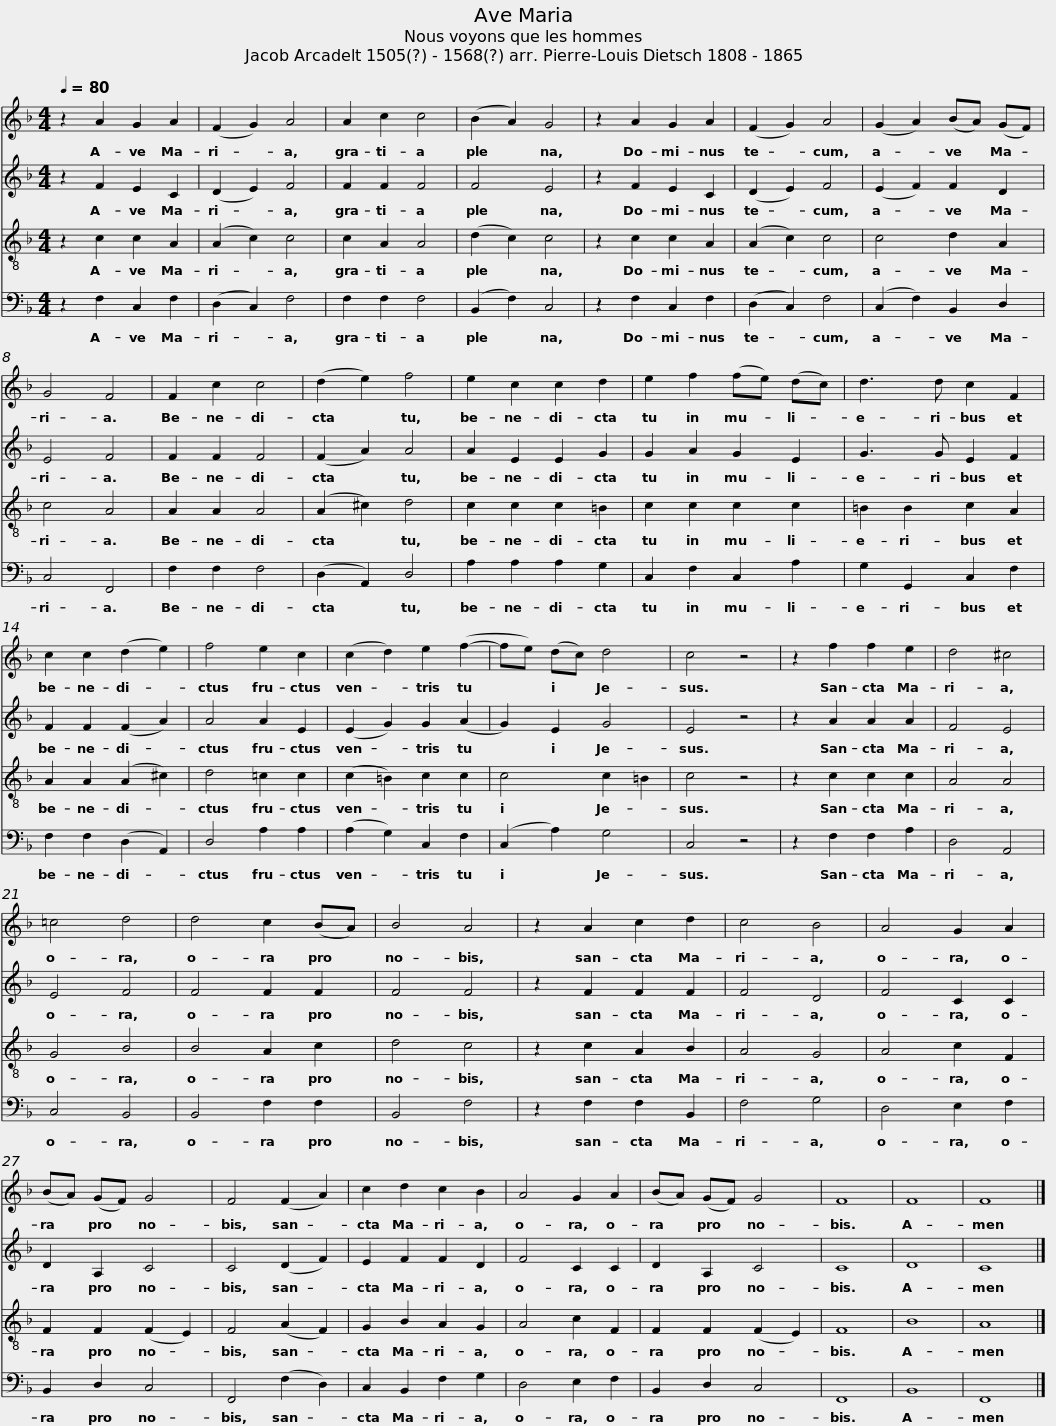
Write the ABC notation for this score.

X:1
%%score 1 2 3 4
L:1/8
Q:1/4=80
M:4/4
I:linebreak $
K:F
V:1 treble
V:2 treble
V:3 treble-8
V:4 bass
V:1
 z2 A2 G2 A2 | (F2 G2) A4 | A2 c2 c4 | (B2 A2) G4 | z2 A2 G2 A2 | %5
 (F2 G2) A4 | (G2 A2) (BA) (GF) |$ G4 F4 | F2 c2 c4 | (d2 e2) f4 | %10
 e2 c2 c2 d2 | e2 f2 (fe) (dc) | d3 d c2 F2 | c2 c2 (d2 e2) | f4 e2 c2 | %15
 (c2 d2) e2 (f2- |$ fe) (dc) d4 | c4 z4 | z2 f2 f2 e2 | d4 ^c4 | %20
 =c4 d4 | d4 c2 (BA) | B4 A4 | z2 A2 c2 d2 | c4 B4 | %25
 A4 G2 A2 |$ (BA) (GF) G4 | F4 (F2 A2) | c2 d2 c2 B2 |$ A4 G2 A2 | %30
 (BA) (GF) G4 | F8 | F8 | F8 |] %34
V:2
 z2 F2 E2 C2 | (D2 E2) F4 | F2 F2 F4 | F4 E4 | z2 F2 E2 C2 | %5
 (D2 E2) F4 | (E2 F2) F2 D2 |$ E4 F4 | F2 F2 F4 | (F2 A2) A4 | %10
 A2 E2 E2 G2 | G2 A2 G2 E2 | G3 G E2 F2 | F2 F2 (F2 A2) | A4 A2 E2 | %15
 (E2 G2) G2 (A2 |$ G2) E2 G4 | E4 z4 | z2 A2 A2 A2 | F4 E4 | %20
 E4 F4 | F4 F2 F2 | F4 F4 | z2 F2 F2 F2 | F4 D4 | %25
 F4 C2 C2 |$ D2 A,2 C4 | C4 (D2 F2) | E2 F2 F2 D2 |$ F4 C2 C2 | %30
 D2 A,2 C4 | C8 | D8 | C8 |] %34
V:3
 z2 c2 c2 A2 | (A2 c2) c4 | c2 A2 A4 | (d2 c2) c4 | z2 c2 c2 A2 | %5
 (A2 c2) c4 | c4 d2 A2 |$ c4 A4 | A2 A2 A4 | (A2 ^c2) d4 | %10
 c2 c2 c2 =B2 | c2 c2 c2 c2 | =B2 B2 c2 A2 | A2 A2 (A2 ^c2) | d4 =c2 c2 | %15
 (c2 =B2) c2 c2 |$ c4 c2 =B2 | c4 z4 | z2 c2 c2 c2 | A4 A4 | %20
 G4 B4 | B4 A2 c2 | d4 c4 | z2 c2 A2 B2 | A4 G4 | %25
 A4 c2 F2 |$ F2 F2 (F2 E2) | F4 (A2 F2) | G2 B2 A2 G2 |$ A4 c2 F2 | %30
 F2 F2 (F2 E2) | F8 | B8 | A8 |] %34
V:4
 z2 F,2 C,2 F,2 | (D,2 C,2) F,4 | F,2 F,2 F,4 | (B,,2 F,2) C,4 | z2 F,2 C,2 F,2 | %5
 (D,2 C,2) F,4 | (C,2 F,2) B,,2 D,2 |$ C,4 F,,4 | F,2 F,2 F,4 | (D,2 A,,2) D,4 | %10
 A,2 A,2 A,2 G,2 | C,2 F,2 C,2 A,2 | G,2 G,,2 C,2 F,2 | F,2 F,2 (D,2 A,,2) | D,4 A,2 A,2 | %15
 (A,2 G,2) C,2 F,2 |$ (C,2 A,2) G,4 | C,4 z4 | z2 F,2 F,2 A,2 | D,4 A,,4 | %20
 C,4 B,,4 | B,,4 F,2 F,2 | B,,4 F,4 | z2 F,2 F,2 B,,2 | F,4 G,4 | %25
 D,4 E,2 F,2 |$ B,,2 D,2 C,4 | F,,4 (F,2 D,2) | C,2 B,,2 F,2 G,2 |$ D,4 E,2 F,2 | %30
 B,,2 D,2 C,4 | F,,8 | B,,8 | F,,8 |] %34
